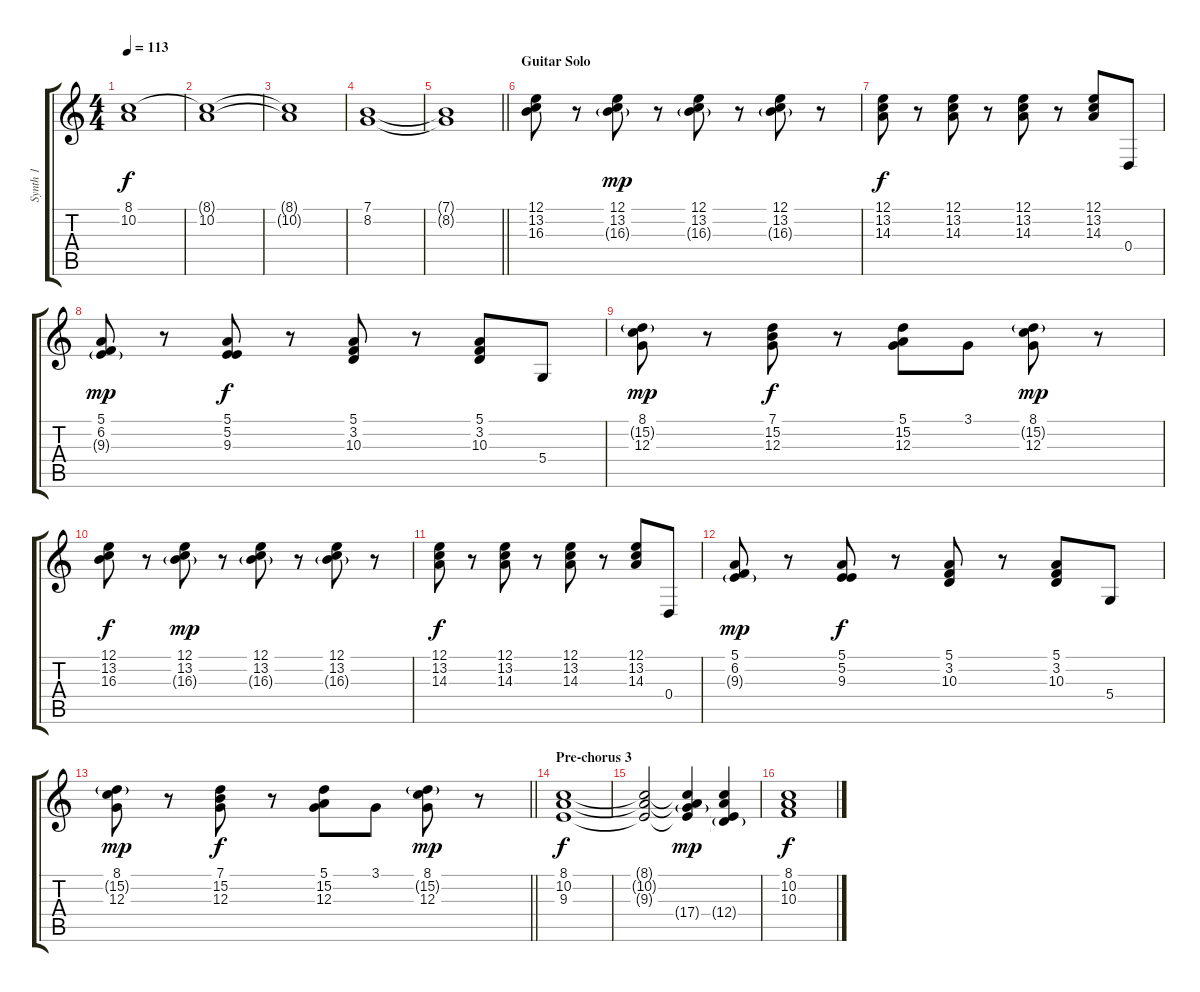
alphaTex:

\track ("Synth 1" "Synth 1") {instrument synthbrass1}
\staff {score tabs}
\tuning (E4 B3 G3 D3 A2 E2) {hide}
\ts (4 4)
\tempo 113
\clef g2
\ks c
(8.1{t} 10.2).1{dy f} |
(8.1{t} 10.2).1 |
(8.1{t} 10.2{t}).1 |
(7.1 8.2).1 |
\barLineRight lightlight
(7.1{t} 8.2{t}).1 |
\section ("" "Guitar Solo")
(12.1 13.2 16.3).8 r.8 (12.1 13.2 16.3{g}).8{dy mp} r.8 (12.1 13.2 16.3{g}).8 r.8 (12.1 13.2 16.3{g}).8 r.8 |
(12.1 13.2 14.3).8{dy f} r.8 (12.1 13.2 14.3).8 r.8 (12.1 13.2 14.3).8 r.8 (12.1 13.2 14.3).8 0.4.8 |
(5.1 6.2 9.3{g}).8{dy mp} r.8 (5.1 5.2 9.3).8{dy f} r.8 (5.1 3.2 10.3).8 r.8 (5.1 3.2 10.3).8 5.4.8 |
(8.1 15.2{g} 12.3).8{dy mp} r.8 (7.1 15.2 12.3).8{dy f} r.8 (5.1 15.2 12.3).8 3.1.8 (8.1 15.2{g} 12.3).8{dy mp} r.8 |
(12.1 13.2 16.3).8{dy f} r.8 (12.1 13.2 16.3{g}).8{dy mp} r.8 (12.1 13.2 16.3{g}).8 r.8 (12.1 13.2 16.3{g}).8 r.8 |
(12.1 13.2 14.3).8{dy f} r.8 (12.1 13.2 14.3).8 r.8 (12.1 13.2 14.3).8 r.8 (12.1 13.2 14.3).8 0.4.8 |
(5.1 6.2 9.3{g}).8{dy mp} r.8 (5.1 5.2 9.3).8{dy f} r.8 (5.1 3.2 10.3).8 r.8 (5.1 3.2 10.3).8 5.4.8 |
\barLineRight lightlight
(8.1 15.2{g} 12.3).8{dy mp} r.8 (7.1 15.2 12.3).8{dy f} r.8 (5.1 15.2 12.3).8 3.1.8 (8.1 15.2{g} 12.3).8{dy mp} r.8 |
\section ("" "Pre-chorus 3")
(8.1 10.2 9.3).1{dy f} |
(8.1{t} 10.2{t} 9.3{t}).2 (8.1{t} 10.2{t} 9.3{t} 17.4{g}).4{dy mp} (8.1{t} 10.2{t} 9.3{t} 12.4{g}).4 |
(8.1 10.2 10.3).1{dy f}
